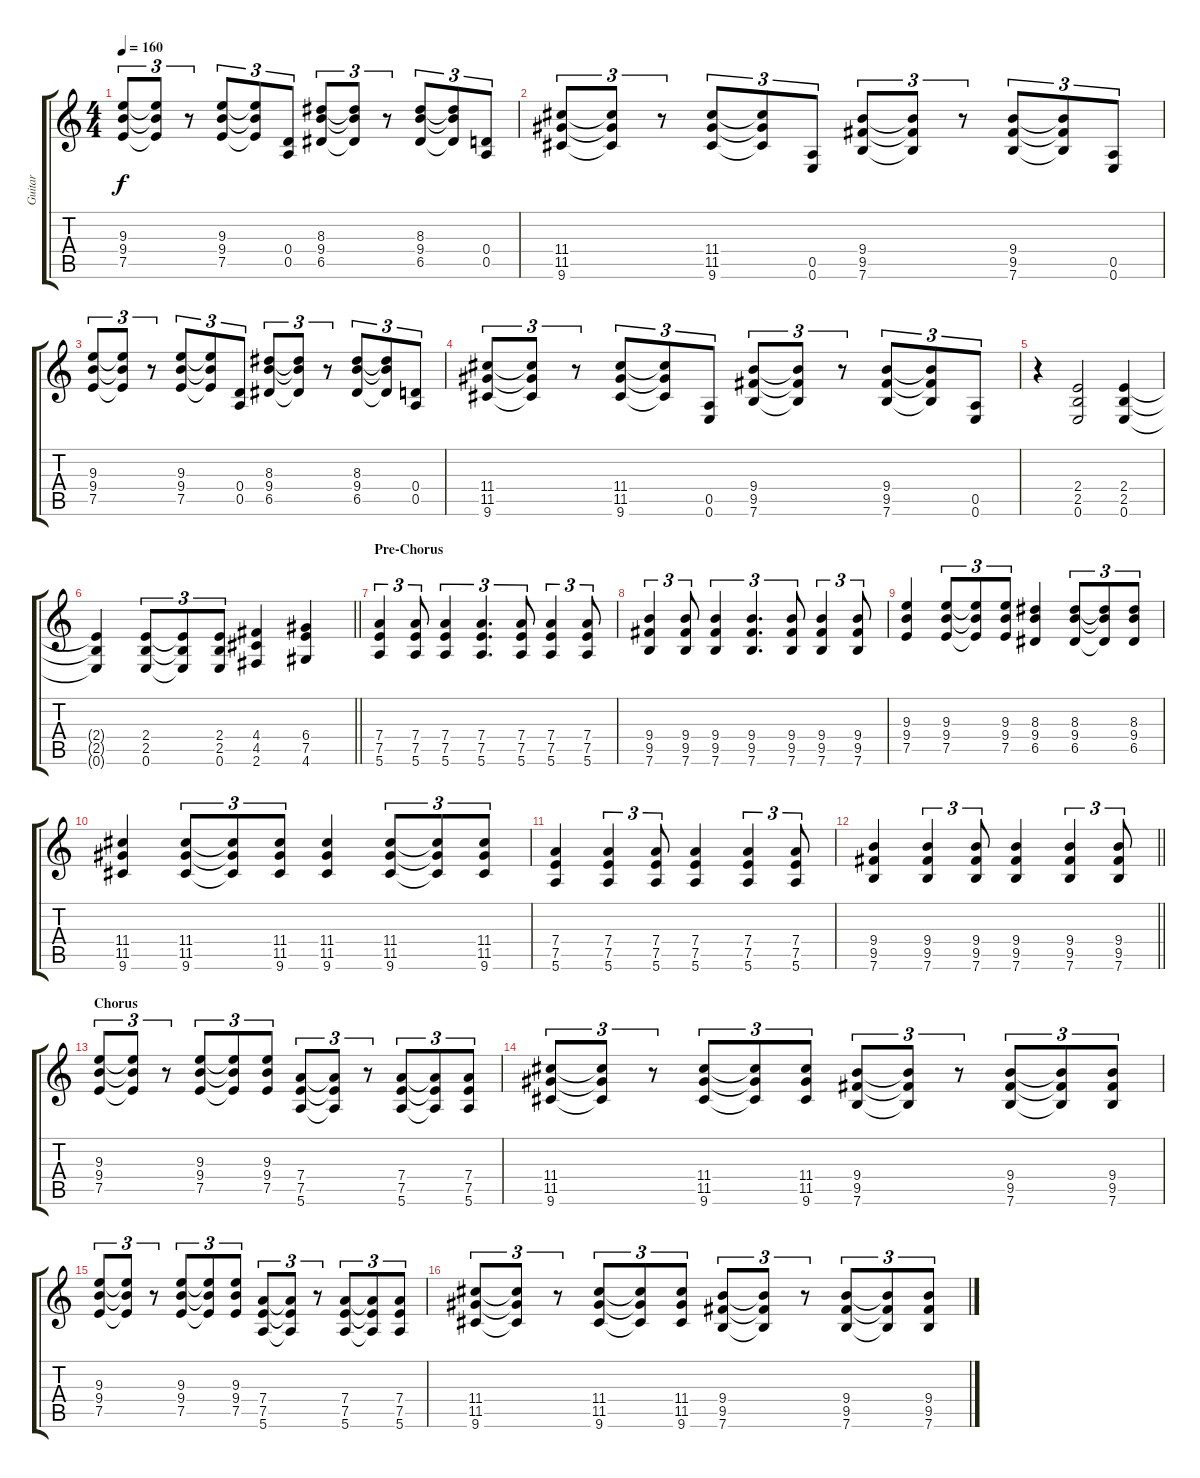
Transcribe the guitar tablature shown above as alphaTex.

\track ("Guitar" "Guitar") {instrument distortionguitar}
\staff {score tabs}
\tuning (E4 B3 G3 D3 A2 E2) {hide}
\ts (4 4)
\tempo 160
\clef g2
\ks c
(9.3 9.4 7.5).8{tu (3 2) dy f} (9.3{t} 9.4{t} 7.5{t}).8{tu (3 2)} r.8{tu (3 2)} (9.3 9.4 7.5).8{tu (3 2)} (9.3{t} 9.4{t} 7.5{t}).8{tu (3 2)} (0.4 0.5).8{tu (3 2)} (8.3 9.4 6.5).8{tu (3 2)} (8.3{t} 9.4{t} 6.5{t}).8{tu (3 2)} r.8{tu (3 2)} (8.3 9.4 6.5).8{tu (3 2)} (8.3{t} 9.4{t} 6.5{t}).8{tu (3 2)} (0.4 0.5).8{tu (3 2)} |
(11.4 11.5 9.6).8{tu (3 2)} (11.4{t} 11.5{t} 9.6{t}).8{tu (3 2)} r.8{tu (3 2)} (11.4 11.5 9.6).8{tu (3 2)} (11.4{t} 11.5{t} 9.6{t}).8{tu (3 2)} (0.5 0.6).8{tu (3 2)} (9.4 9.5 7.6).8{tu (3 2)} (9.4{t} 9.5{t} 7.6{t}).8{tu (3 2)} r.8{tu (3 2)} (9.4 9.5 7.6).8{tu (3 2)} (9.4{t} 9.5{t} 7.6{t}).8{tu (3 2)} (0.5 0.6).8{tu (3 2)} |
(9.3 9.4 7.5).8{tu (3 2)} (9.3{t} 9.4{t} 7.5{t}).8{tu (3 2)} r.8{tu (3 2)} (9.3 9.4 7.5).8{tu (3 2)} (9.3{t} 9.4{t} 7.5{t}).8{tu (3 2)} (0.4 0.5).8{tu (3 2)} (8.3 9.4 6.5).8{tu (3 2)} (8.3{t} 9.4{t} 6.5{t}).8{tu (3 2)} r.8{tu (3 2)} (8.3 9.4 6.5).8{tu (3 2)} (8.3{t} 9.4{t} 6.5{t}).8{tu (3 2)} (0.4 0.5).8{tu (3 2)} |
(11.4 11.5 9.6).8{tu (3 2)} (11.4{t} 11.5{t} 9.6{t}).8{tu (3 2)} r.8{tu (3 2)} (11.4 11.5 9.6).8{tu (3 2)} (11.4{t} 11.5{t} 9.6{t}).8{tu (3 2)} (0.5 0.6).8{tu (3 2)} (9.4 9.5 7.6).8{tu (3 2)} (9.4{t} 9.5{t} 7.6{t}).8{tu (3 2)} r.8{tu (3 2)} (9.4 9.5 7.6).8{tu (3 2)} (9.4{t} 9.5{t} 7.6{t}).8{tu (3 2)} (0.5 0.6).8{tu (3 2)} |
r.4 (2.4 2.5 0.6).2 (2.4 2.5 0.6).4 |
\barLineRight lightlight
(2.4{t} 2.5{t} 0.6{t}).4 (2.4 2.5 0.6).8{tu (3 2)} (2.4{t} 2.5{t} 0.6{t}).8{tu (3 2)} (2.4 2.5 0.6).8{tu (3 2)} (4.4 4.5 2.6).4 (6.4 7.5 4.6).4 |
\section ("" "Pre-Chorus")
(7.4 7.5 5.6).4{tu (3 2)} (7.4 7.5 5.6).8{tu (3 2)} (7.4 7.5 5.6).4{tu (3 2)} (7.4 7.5 5.6).4{d tu (3 2)} (7.4 7.5 5.6).8{tu (3 2)} (7.4 7.5 5.6).4{tu (3 2)} (7.4 7.5 5.6).8{tu (3 2)} |
(9.4 9.5 7.6).4{tu (3 2)} (9.4 9.5 7.6).8{tu (3 2)} (9.4 9.5 7.6).4{tu (3 2)} (9.4 9.5 7.6).4{d tu (3 2)} (9.4 9.5 7.6).8{tu (3 2)} (9.4 9.5 7.6).4{tu (3 2)} (9.4 9.5 7.6).8{tu (3 2)} |
(9.3 9.4 7.5).4 (9.3 9.4 7.5).8{tu (3 2)} (9.3{t} 9.4{t} 7.5{t}).8{tu (3 2)} (9.3 9.4 7.5).8{tu (3 2)} (8.3 9.4 6.5).4 (8.3 9.4 6.5).8{tu (3 2)} (8.3{t} 9.4{t} 6.5{t}).8{tu (3 2)} (8.3 9.4 6.5).8{tu (3 2)} |
(11.4 11.5 9.6).4 (11.4 11.5 9.6).8{tu (3 2)} (11.4{t} 11.5{t} 9.6{t}).8{tu (3 2)} (11.4 11.5 9.6).8{tu (3 2)} (11.4 11.5 9.6).4 (11.4 11.5 9.6).8{tu (3 2)} (11.4{t} 11.5{t} 9.6{t}).8{tu (3 2)} (11.4 11.5 9.6).8{tu (3 2)} |
(7.4 7.5 5.6).4 (7.4 7.5 5.6).4{tu (3 2)} (7.4 7.5 5.6).8{tu (3 2)} (7.4 7.5 5.6).4 (7.4 7.5 5.6).4{tu (3 2)} (7.4 7.5 5.6).8{tu (3 2)} |
\barLineRight lightlight
(9.4 9.5 7.6).4 (9.4 9.5 7.6).4{tu (3 2)} (9.4 9.5 7.6).8{tu (3 2)} (9.4 9.5 7.6).4 (9.4 9.5 7.6).4{tu (3 2)} (9.4 9.5 7.6).8{tu (3 2)} |
\section ("" "Chorus")
(9.3 9.4 7.5).8{tu (3 2)} (9.3{t} 9.4{t} 7.5{t}).8{tu (3 2)} r.8{tu (3 2)} (9.3 9.4 7.5).8{tu (3 2)} (9.3{t} 9.4{t} 7.5{t}).8{tu (3 2)} (9.3 9.4 7.5).8{tu (3 2)} (7.4 7.5 5.6).8{tu (3 2)} (7.4{t} 7.5{t} 5.6{t}).8{tu (3 2)} r.8{tu (3 2)} (7.4 7.5 5.6).8{tu (3 2)} (7.4{t} 7.5{t} 5.6{t}).8{tu (3 2)} (7.4 7.5 5.6).8{tu (3 2)} |
(11.4 11.5 9.6).8{tu (3 2)} (11.4{t} 11.5{t} 9.6{t}).8{tu (3 2)} r.8{tu (3 2)} (11.4 11.5 9.6).8{tu (3 2)} (11.4{t} 11.5{t} 9.6{t}).8{tu (3 2)} (11.4 11.5 9.6).8{tu (3 2)} (9.4 9.5 7.6).8{tu (3 2)} (9.4{t} 9.5{t} 7.6{t}).8{tu (3 2)} r.8{tu (3 2)} (9.4 9.5 7.6).8{tu (3 2)} (9.4{t} 9.5{t} 7.6{t}).8{tu (3 2)} (9.4 9.5 7.6).8{tu (3 2)} |
(9.3 9.4 7.5).8{tu (3 2)} (9.3{t} 9.4{t} 7.5{t}).8{tu (3 2)} r.8{tu (3 2)} (9.3 9.4 7.5).8{tu (3 2)} (9.3{t} 9.4{t} 7.5{t}).8{tu (3 2)} (9.3 9.4 7.5).8{tu (3 2)} (7.4 7.5 5.6).8{tu (3 2)} (7.4{t} 7.5{t} 5.6{t}).8{tu (3 2)} r.8{tu (3 2)} (7.4 7.5 5.6).8{tu (3 2)} (7.4{t} 7.5{t} 5.6{t}).8{tu (3 2)} (7.4 7.5 5.6).8{tu (3 2)} |
(11.4 11.5 9.6).8{tu (3 2)} (11.4{t} 11.5{t} 9.6{t}).8{tu (3 2)} r.8{tu (3 2)} (11.4 11.5 9.6).8{tu (3 2)} (11.4{t} 11.5{t} 9.6{t}).8{tu (3 2)} (11.4 11.5 9.6).8{tu (3 2)} (9.4 9.5 7.6).8{tu (3 2)} (9.4{t} 9.5{t} 7.6{t}).8{tu (3 2)} r.8{tu (3 2)} (9.4 9.5 7.6).8{tu (3 2)} (9.4{t} 9.5{t} 7.6{t}).8{tu (3 2)} (9.4 9.5 7.6).8{tu (3 2)}
